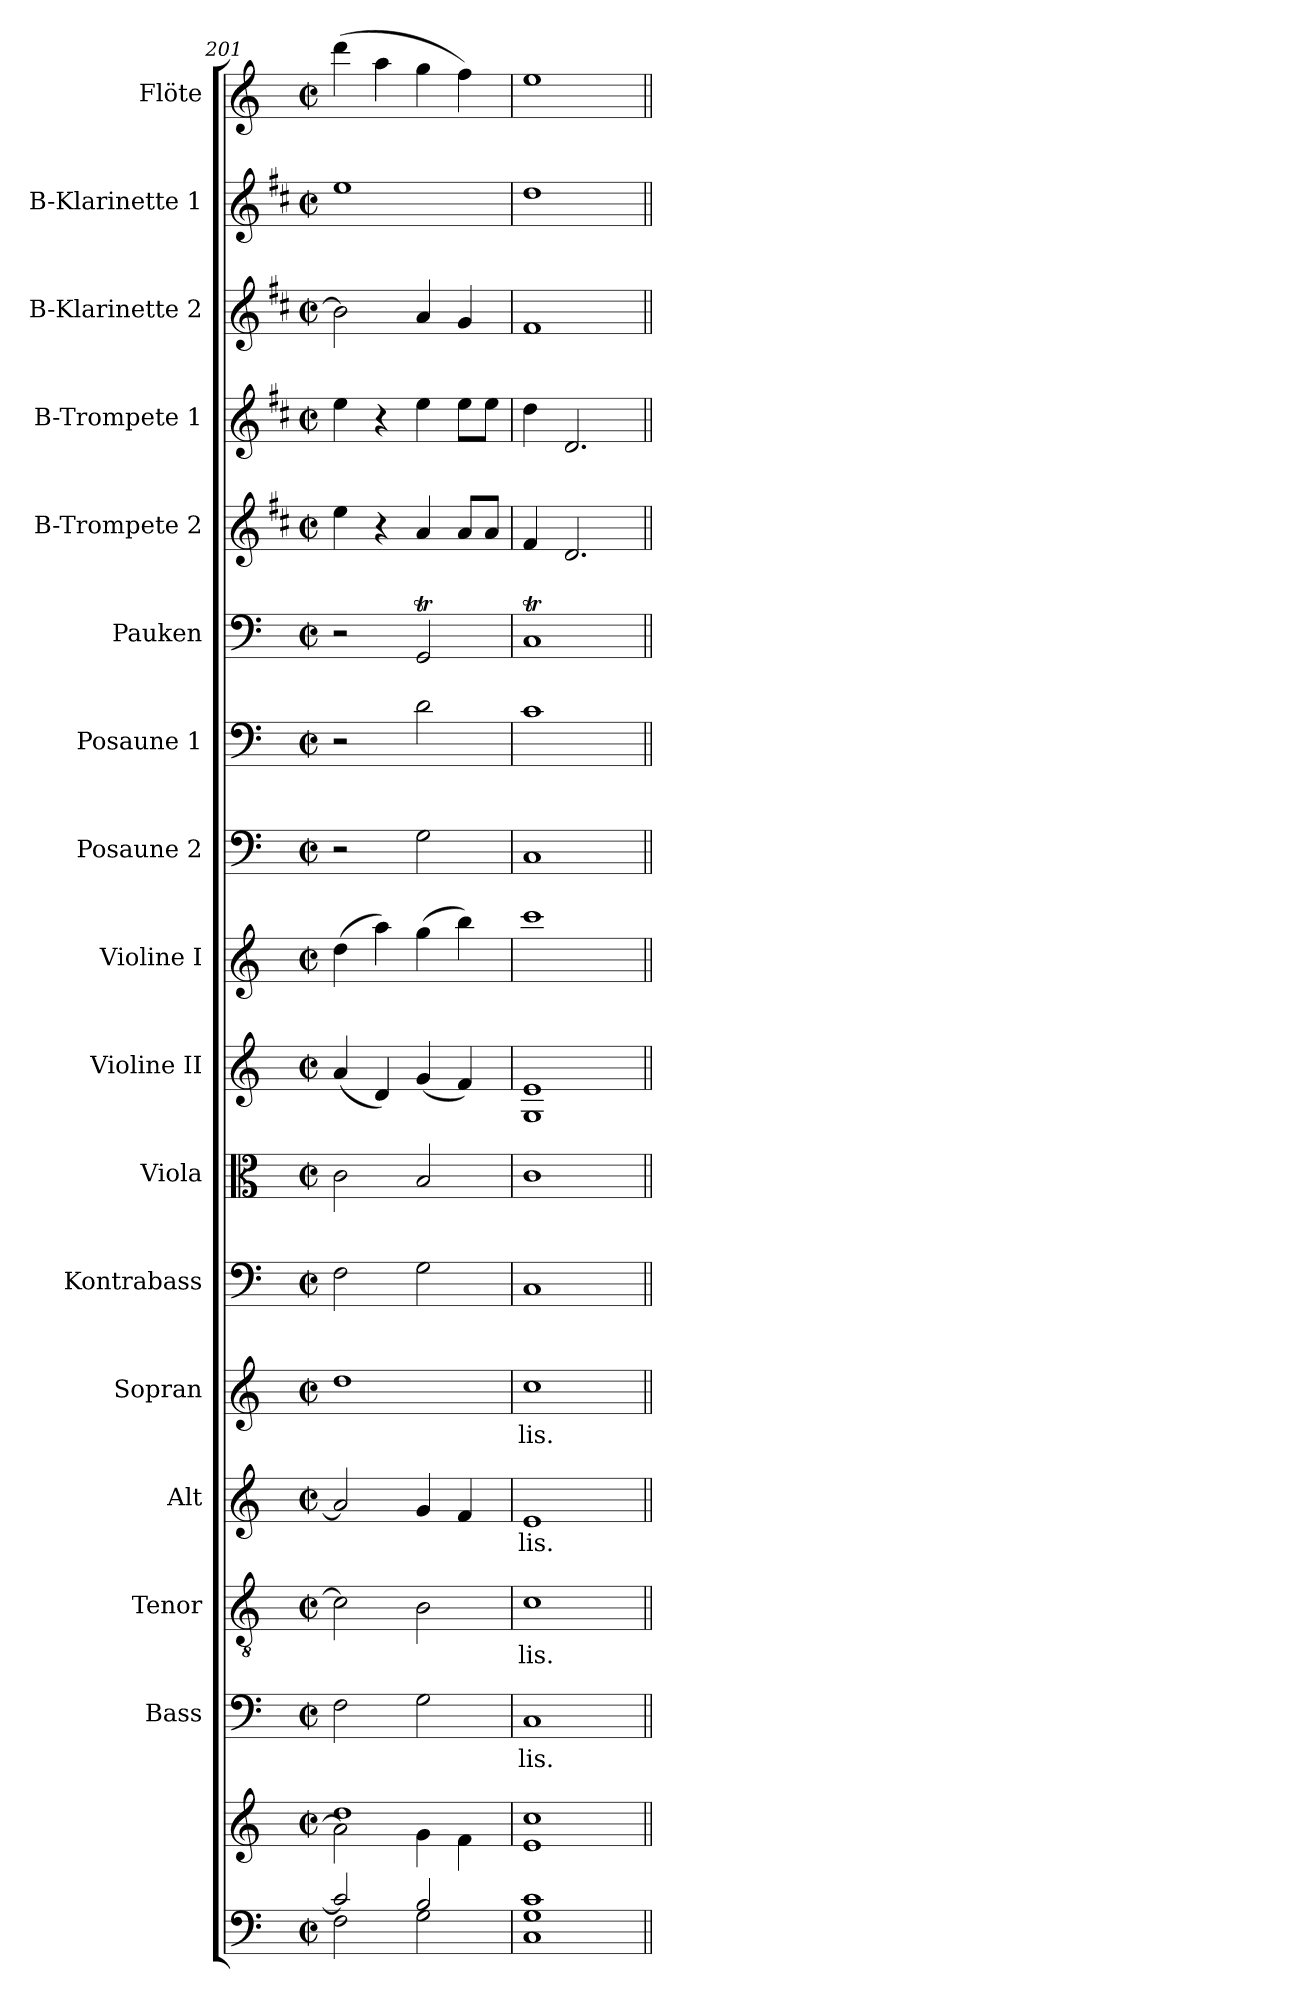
**kern	**kern	**kern	**text	**kern	**text	**kern	**text	**kern	**text	**kern	**kern	**kern	**kern	**kern	**kern	**kern	**kern	**kern	**kern	**kern	**kern
*part17	*part17	*part16	*part16	*part15	*part15	*part14	*part14	*part13	*part13	*part12	*part11	*part10	*part9	*part8	*part7	*part6	*part5	*part4	*part3	*part2	*part1
*staff18	*staff17	*staff16	*staff16	*staff15	*staff15	*staff14	*staff14	*staff13	*staff13	*staff12	*staff11	*staff10	*staff9	*staff8	*staff7	*staff6	*staff5	*staff4	*staff3	*staff2	*staff1
*	*	*I"Bass	*	*I"Tenor	*	*I"Alt	*	*I"Sopran	*	*I"Kontrabass	*I"Viola	*I"Violine II	*I"Violine I	*I"Posaune 2	*I"Posaune 1	*I"Pauken	*I"B-Trompete 2	*I"B-Trompete 1	*I"B-Klarinette 2	*I"B-Klarinette 1	*I"Flöte
*	*	*I'B.	*	*I'T.	*	*I'A.	*	*I'S.	*	*I'Kb.	*I'Vla.	*I'Vl. II	*I'Vl. I	*I'Pos. 2	*I'Pos. 1	*I'Pk.	*I'B Trp. 2	*I'B Trp. 1	*I'B Kl. 2	*I'B Kl. 1	*I'Fl.
!!LO:PB:g=z
*clefF4	*clefG2	*clefF4	*	*clefGv2	*	*clefG2	*	*clefG2	*	*clefF4	*clefC3	*clefG2	*clefG2	*clefF4	*clefF4	*clefF4	*clefG2	*clefG2	*clefG2	*clefG2	*clefG2
*	*	*	*	*	*	*	*	*	*	*ITrd7c12	*	*	*	*	*	*	*ITrd1c2	*ITrd1c2	*ITrd1c2	*ITrd1c2	*
*k[]	*k[]	*k[]	*	*k[]	*	*k[]	*	*k[]	*	*k[]	*k[]	*k[]	*k[]	*k[]	*k[]	*k[]	*k[]	*k[]	*k[]	*k[]	*k[]
*C:	*C:	*C:	*	*C:	*	*C:	*	*C:	*	*C:	*C:	*C:	*C:	*C:	*C:	*C:	*C:	*C:	*C:	*C:	*C:
*M2/2	*M2/2	*M2/2	*	*M2/2	*	*M2/2	*	*M2/2	*	*M2/2	*M2/2	*M2/2	*M2/2	*M2/2	*M2/2	*M2/2	*M2/2	*M2/2	*M2/2	*M2/2	*M2/2
*met(c|)	*met(c|)	*met(c|)	*	*met(c|)	*	*met(c|)	*	*met(c|)	*	*met(c|)	*met(c|)	*met(c|)	*met(c|)	*met(c|)	*met(c|)	*met(c|)	*met(c|)	*met(c|)	*met(c|)	*met(c|)	*met(c|)
=201	=201	=201	=201	=201	=201	=201	=201	=201	=201	=201	=201	=201	=201	=201	=201	=201	=201	=201	=201	=201	=201
*^	*^	*	*	*	*	*	*	*	*	*	*	*	*	*	*	*	*	*	*	*	*
2c/]	2F\	1dd	2a\]	2F\	.	2c\]	.	2a/]	.	1dd	.	2FF\	2c\	(<4a/	(>4dd\	2r	2r	2r	4dd\	4dd\	2a\]	1dd	(>4ddd\
.	.	.	.	.	.	.	.	.	.	.	.	.	.	4d/)	4aa\)	.	.	.	4r	4r	.	.	4aa\
2B/	2G\	.	4g\	2G\	.	2B\	.	4g/	.	.	.	2GG\	2B/	(<4g/	(>4gg\	2G\	2d\	2GGT/	4g/	4dd\	4g/	.	4gg\
.	.	.	4f\	.	.	.	.	4f/	.	.	.	.	.	4f/)	4bb\)	.	.	.	8g/L	8dd\L	4f/	.	4ff\)
.	.	.	.	.	.	.	.	.	.	.	.	.	.	.	.	.	.	.	8g/J	8dd\J	.	.	.
=202	=202	=202	=202	=202	=202	=202	=202	=202	=202	=202	=202	=202	=202	=202	=202	=202	=202	=202	=202	=202	=202	=202	=202
!	!	!	!	!	!LO:LY:b	!	!LO:LY:b	!	!LO:LY:b	!	!LO:LY:b	!	!	!	!	!	!	!	!	!	!	!	!
1G 1c	1C	1cc	1e	1C	-lis.	1c	-lis.	1e	-lis.	1cc	-lis.	1CC	1c	1G 1e	1ccc	1C	1c	1CT	4e/	4cc\	1e	1cc	1ee
.	.	.	.	.	.	.	.	.	.	.	.	.	.	.	.	.	.	.	2.c/	2.c/	.	.	.
*v	*v	*	*	*	*	*	*	*	*	*	*	*	*	*	*	*	*	*	*	*	*	*	*
*	*v	*v	*	*	*	*	*	*	*	*	*	*	*	*	*	*	*	*	*	*	*	*
=||	=||	=||	=||	=||	=||	=||	=||	=||	=||	=||	=||	=||	=||	=||	=||	=||	=||	=||	=||	=||	=||
*-	*-	*-	*-	*-	*-	*-	*-	*-	*-	*-	*-	*-	*-	*-	*-	*-	*-	*-	*-	*-	*-
